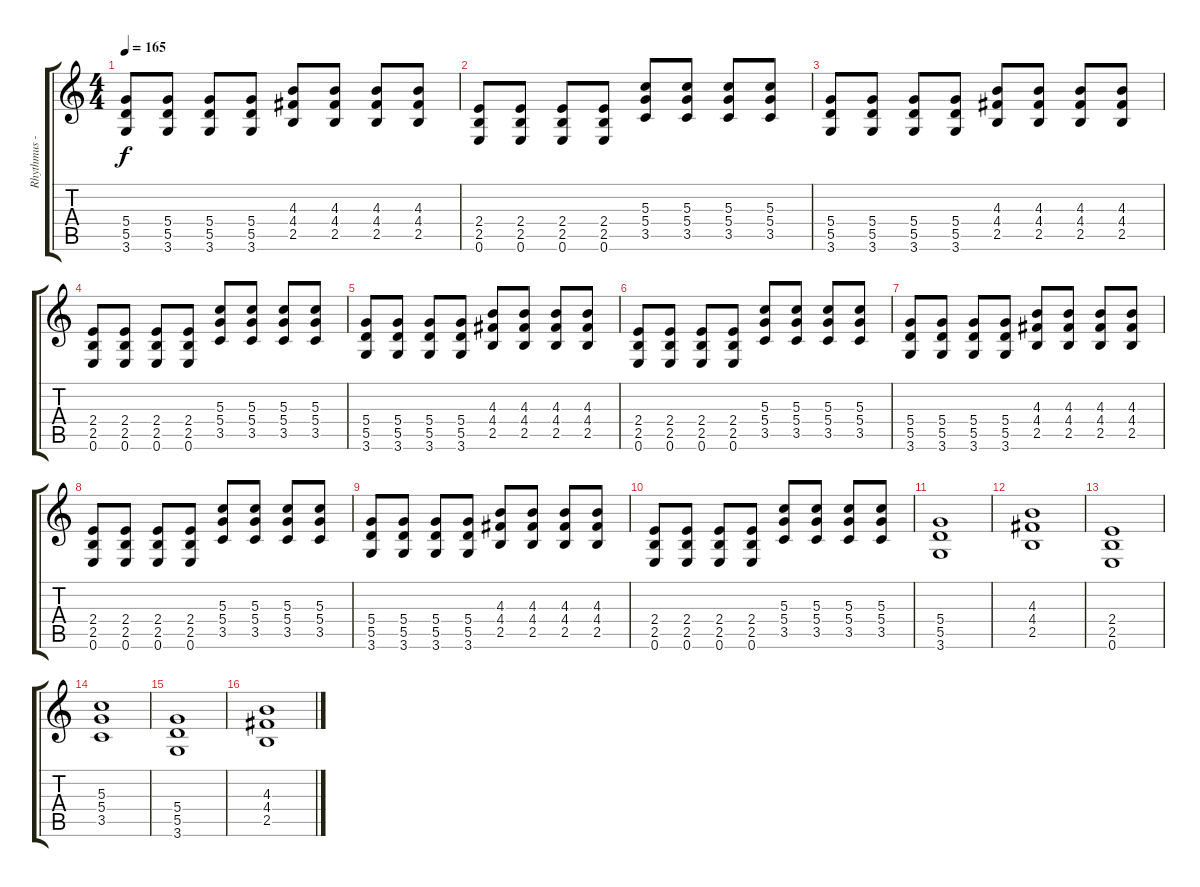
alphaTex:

\track ("Rhythmus - Gitarre" "Rhythmus -") {instrument distortionguitar}
\staff {score tabs}
\tuning (E4 B3 G3 D3 A2 E2) {hide}
\ts (4 4)
\tempo 165
\clef g2
\ks c
(5.4 5.5 3.6).8{dy f instrument distortionguitar} (5.4 5.5 3.6).8 (5.4 5.5 3.6).8 (5.4 5.5 3.6).8 (4.3 4.4 2.5).8 (4.3 4.4 2.5).8 (4.3 4.4 2.5).8 (4.3 4.4 2.5).8 |
(2.4 2.5 0.6).8 (2.4 2.5 0.6).8 (2.4 2.5 0.6).8 (2.4 2.5 0.6).8 (5.3 5.4 3.5).8 (5.3 5.4 3.5).8 (5.3 5.4 3.5).8 (5.3 5.4 3.5).8 |
(5.4 5.5 3.6).8 (5.4 5.5 3.6).8 (5.4 5.5 3.6).8 (5.4 5.5 3.6).8 (4.3 4.4 2.5).8 (4.3 4.4 2.5).8 (4.3 4.4 2.5).8 (4.3 4.4 2.5).8 |
(2.4 2.5 0.6).8 (2.4 2.5 0.6).8 (2.4 2.5 0.6).8 (2.4 2.5 0.6).8 (5.3 5.4 3.5).8 (5.3 5.4 3.5).8 (5.3 5.4 3.5).8 (5.3 5.4 3.5).8 |
(5.4 5.5 3.6).8 (5.4 5.5 3.6).8 (5.4 5.5 3.6).8 (5.4 5.5 3.6).8 (4.3 4.4 2.5).8 (4.3 4.4 2.5).8 (4.3 4.4 2.5).8 (4.3 4.4 2.5).8 |
(2.4 2.5 0.6).8 (2.4 2.5 0.6).8 (2.4 2.5 0.6).8 (2.4 2.5 0.6).8 (5.3 5.4 3.5).8 (5.3 5.4 3.5).8 (5.3 5.4 3.5).8 (5.3 5.4 3.5).8 |
(5.4 5.5 3.6).8 (5.4 5.5 3.6).8 (5.4 5.5 3.6).8 (5.4 5.5 3.6).8 (4.3 4.4 2.5).8 (4.3 4.4 2.5).8 (4.3 4.4 2.5).8 (4.3 4.4 2.5).8 |
(2.4 2.5 0.6).8 (2.4 2.5 0.6).8 (2.4 2.5 0.6).8 (2.4 2.5 0.6).8 (5.3 5.4 3.5).8 (5.3 5.4 3.5).8 (5.3 5.4 3.5).8 (5.3 5.4 3.5).8 |
(5.4 5.5 3.6).8 (5.4 5.5 3.6).8 (5.4 5.5 3.6).8 (5.4 5.5 3.6).8 (4.3 4.4 2.5).8 (4.3 4.4 2.5).8 (4.3 4.4 2.5).8 (4.3 4.4 2.5).8 |
(2.4 2.5 0.6).8 (2.4 2.5 0.6).8 (2.4 2.5 0.6).8 (2.4 2.5 0.6).8 (5.3 5.4 3.5).8 (5.3 5.4 3.5).8 (5.3 5.4 3.5).8 (5.3 5.4 3.5).8 |
(5.4 5.5 3.6).1 |
(4.3 4.4 2.5).1 |
(2.4 2.5 0.6).1 |
(5.3 5.4 3.5).1 |
(5.4 5.5 3.6).1 |
(4.3 4.4 2.5).1
